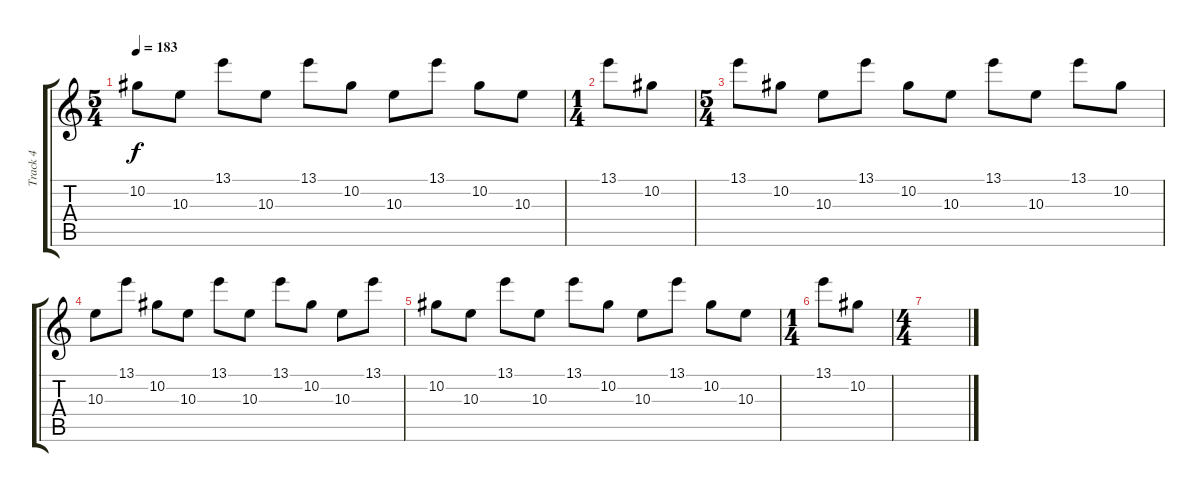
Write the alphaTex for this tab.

\track ("Track 4" "Track 4") {instrument distortionguitar}
\staff {score tabs}
\tuning (Eb4 Bb3 Gb3 Db3 Ab2 Db2) {hide}
\ts (5 4)
\tempo 183
\clef g2
\ks c
10.2.8{dy f} 10.3.8 13.1.8 10.3.8 13.1.8 10.2.8 10.3.8 13.1.8 10.2.8 10.3.8 |
\ts (1 4)
13.1.8 10.2.8 |
\ts (5 4)
13.1.8 10.2.8 10.3.8 13.1.8 10.2.8 10.3.8 13.1.8 10.3.8 13.1.8 10.2.8 |
10.3.8 13.1.8 10.2.8 10.3.8 13.1.8 10.3.8 13.1.8 10.2.8 10.3.8 13.1.8 |
10.2.8 10.3.8 13.1.8 10.3.8 13.1.8 10.2.8 10.3.8 13.1.8 10.2.8 10.3.8 |
\ts (1 4)
13.1.8 10.2.8 |
\ts (4 4)
